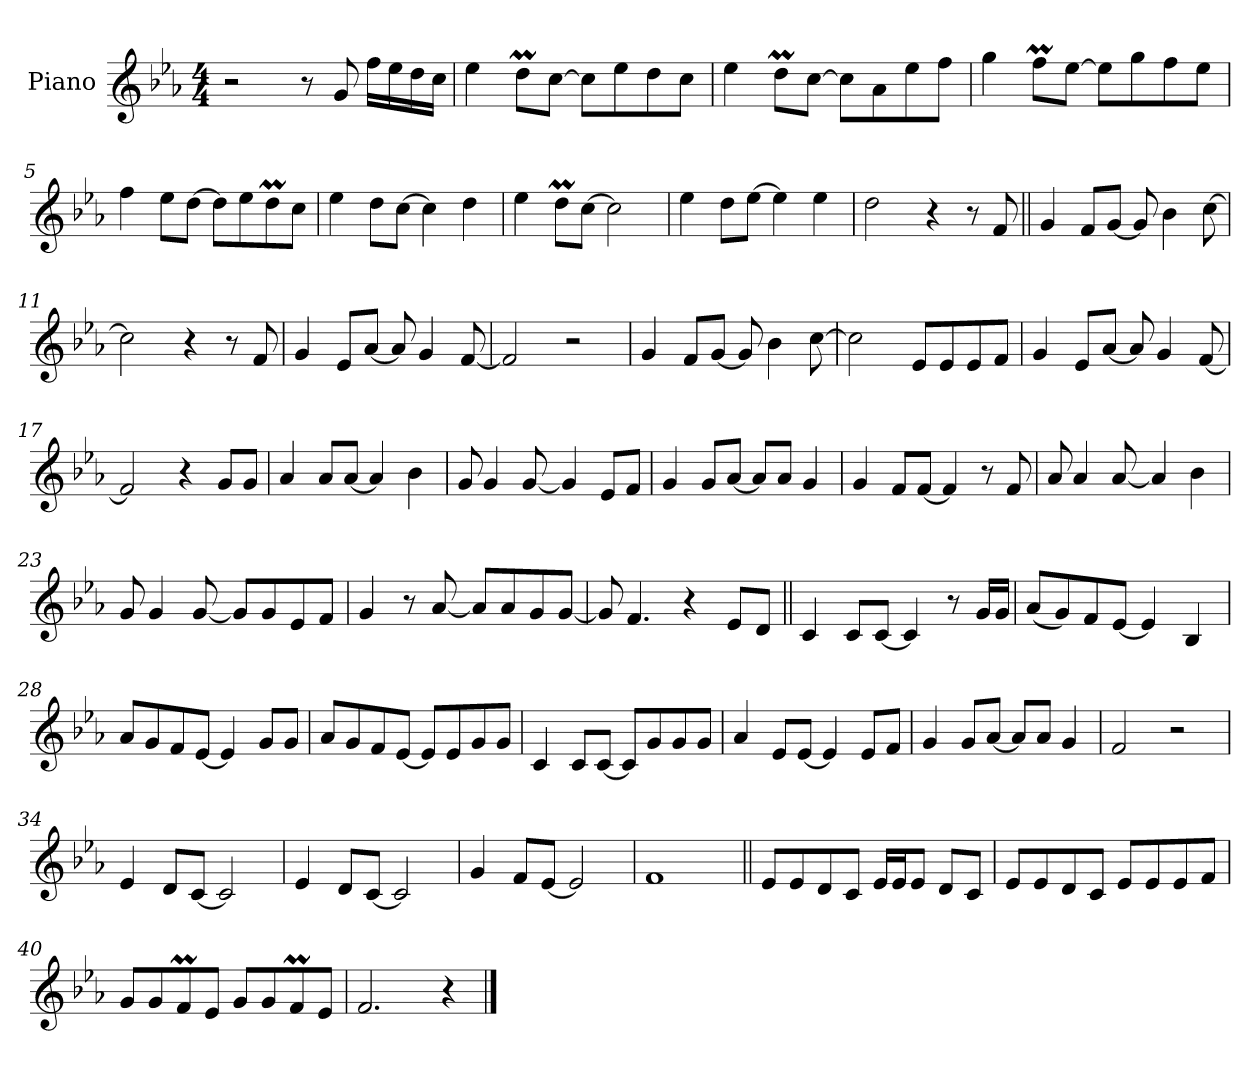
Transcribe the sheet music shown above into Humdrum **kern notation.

**kern
*part1
*staff1
*I"Piano
*I'Pno.
*clefG2
*k[b-e-a-]
*M4/4
=1
2r
8r
8g!
16ff!LL
16ee-!
16dd!
16cc!JJ
=2
4ee-!
8ddm!L
[8cc!J
8cc!L]
8ee-!
8dd!
8cc!J
=3
4ee-!
8ddm!L
[8cc!J
8cc!L]
8a-!
8ee-!
8ff!J
=4
4gg!
8ffM!L
[8ee-!J
8ee-!L]
8gg!
8ff!
8ee-!J
=5
4ff!
8ee-!L
[8dd!J
8dd!L]
8ee-!
8ddm!
8cc!J
=6
4ee-!
8dd!L
[8cc!J
4cc!]
4dd!
=7
4ee-!
8ddm!L
[8cc!J
2cc!]
=8
4ee-!
8dd!L
[8ee-!J
4ee-!]
4ee-!
=9
2dd!
4r
8r
8f
=10||
4g
8fL
[8gJ
8g]
4b-
[8cc
=11
2cc]
4r
8r
8f
=12
4g
8e-L
[8a-J
8a-]
4g
[8f
=13
2f]
2r
=14
4g
8fL
[8gJ
8g]
4b-
[8cc
=15
2cc]
8e-L
8e-
8e-
8fJ
=16
4g
8e-L
[8a-J
8a-]
4g
[8f
=17
2f]
4r
8gL
8gJ
=18
4a-
8a-L
[8a-J
4a-]
4b-
=19
8g
4g
[8g
4g]
8e-L
8fJ
=20
4g
8gL
[8a-J
8a-L]
8a-J
4g
=21
4g
8fL
[8fJ
4f]
8r
8f
=22
8a-
4a-
[8a-
4a-]
4b-
=23
8g
4g
[8g
8gL]
8g
8e-
8fJ
=24
4g
8r
[8a-
8a-L]
8a-
8g
[8gJ
=25
8g]
4.f
4r
8e-L
8dJ
=26||
4c
8cL
[8cJ
4c]
8r
16gLL
16gJJ
=27
(8a-L
8g)
8f
[8e-J
4e-]
4B-
=28
8a-L
8g
8f
[8e-J
4e-]
8gL
8gJ
=29
8a-L
8g
8f
[8e-J
8e-L]
8e-
8g
8gJ
=30
4c
8cL
[8cJ
8cL]
8g
8g
8gJ
=31
4a-
8e-L
[8e-J
4e-]
8e-L
8fJ
=32
4g
8gL
[8a-J
8a-L]
8a-J
4g
=33
2f
2r
=34
4e-
8dL
[8cJ
2c]
=35
4e-
8dL
[8cJ
2c]
=36
4g
8fL
[8e-J
2e-]
=37
1f
=38||
8e-!L
8e-!
8d!
8c!J
16e-!LL
16e-!J
8e-!J
8d!L
8c!J
=39
8e-!L
8e-!
8d!
8c!J
8e-!L
8e-!
8e-!
8f!J
=40
8g!L
8g!
8fM!
8e-!J
8g!L
8g!
8fM!
8e-!J
=41
2.f!
4r
==
*-
